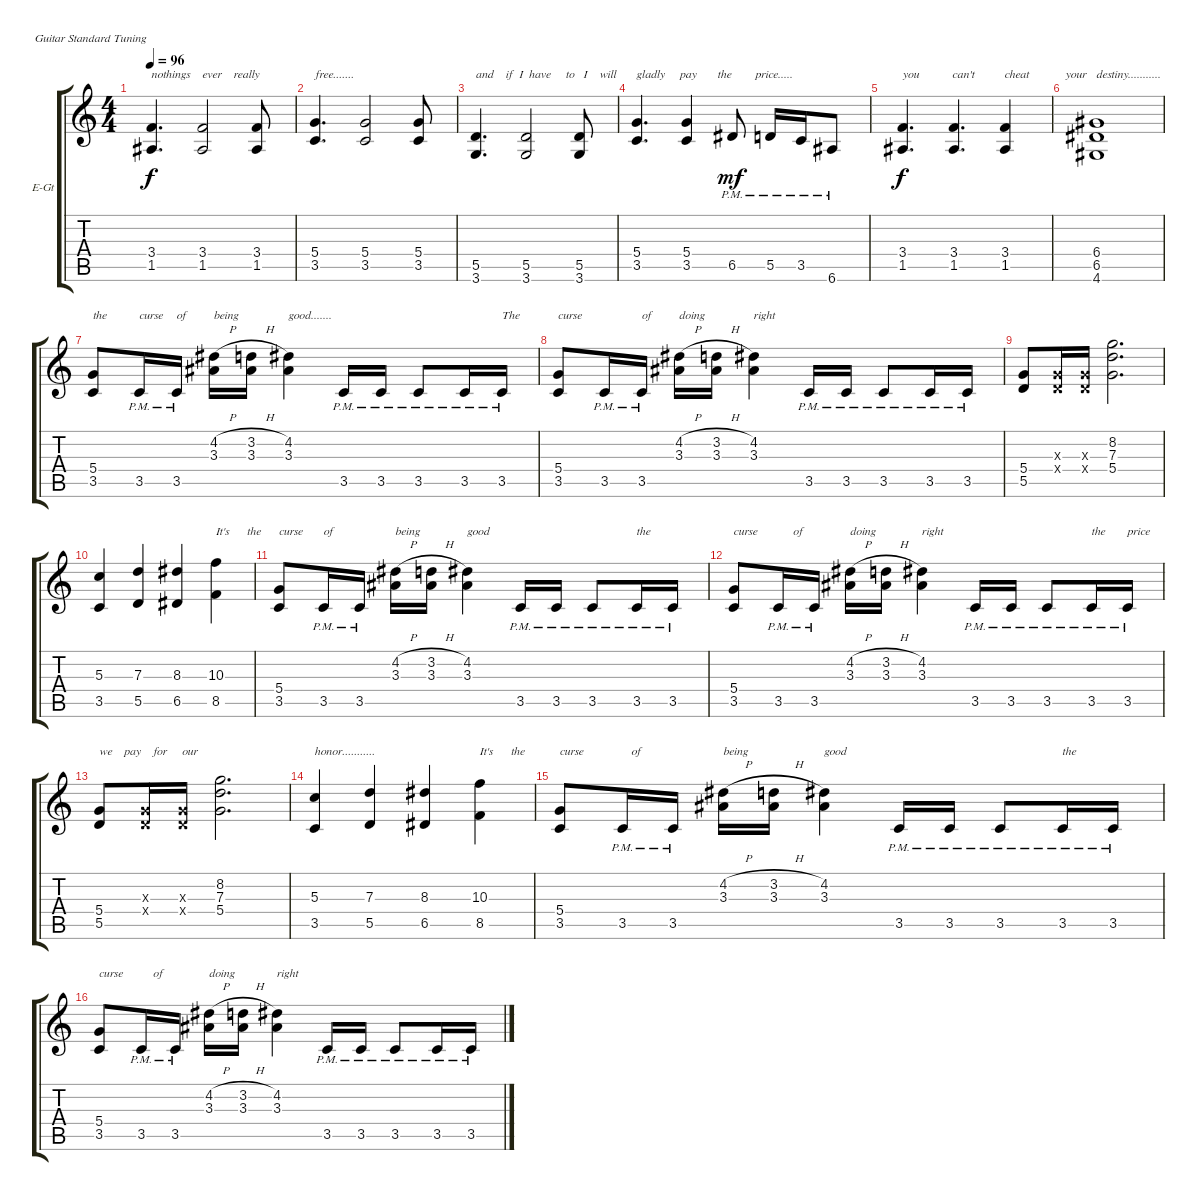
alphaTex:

\defaultSystemsLayout 4
\bracketExtendMode groupsimilarinstruments
\firstSystemTrackNameOrientation horizontal
\otherSystemsTrackNameOrientation horizontal
\track ("Wolf Hoffmann" "E-Gt") {instrument distortionguitar}
\staff {score tabs}
\tuning (E4 B3 G3 D3 A2 E2)
\ts (4 4)
\tempo 96
\clef g2
\ks c
(1.5 3.4).4{d txt "nothings    ever    really" dy f} (1.5 3.4).2 (1.5 3.4).8 |
(3.5 5.4).4{d txt "free......."} (3.5 5.4).2 (3.5 5.4).8 |
(5.5 3.6).4{d txt "and    if  I  have     to   I    will   "} (5.5 3.6).2 (3.6 5.5).8 |
(3.5 5.4).4{d txt "gladly     pay       the        price....."} (3.5 5.4).4 6.5{pm}.8{dy mf} 5.5{pm}.16 3.5{pm}.16 6.6{pm}.8 |
(1.5 3.4).4{d txt "you           can't          cheat            your" dy f} (1.5 3.4).4{d} (1.5 3.4).4 |
(6.5 4.6 6.4).1{txt "destiny...........              It's"} |
(5.4 3.5).8{txt "the"} 3.5{pm}.16{txt "curse  "} 3.5{pm}.16{txt "of"} (3.3 4.2{h}).16{txt "being"} (3.3 3.2{h}).16 (4.2 3.3).4{txt "good......."} 3.5{pm}.16 3.5{pm}.16 3.5{pm}.8 3.5{pm}.16 3.5{pm}.16{txt "The"} |
(3.5 5.4).8{txt "curse"} 3.5{pm}.16 3.5{pm}.16{txt "of"} (3.3 4.2{h}).16{txt "doing"} (3.3 3.2{h}).16 (4.2 3.3).4{txt "right"} 3.5{pm}.16 3.5{pm}.16 3.5{pm}.8 3.5{pm}.16 3.5{pm}.16 |
(5.5 5.4).8 (0.4{x} 0.3{x}).16 (0.3{x} 0.4{x}).16 (5.4 7.3 8.2).2{d} |
(3.5 5.3).4 (5.5 7.3).4 (6.5 8.3).4 (10.3 8.5).4{txt "It's      the"} |
(5.4 3.5).8{txt "curse"} 3.5{pm}.16{txt "of"} 3.5{pm}.16 (3.3 4.2{h}).16{txt "being"} (3.3 3.2{h}).16 (4.2 3.3).4{txt "good"} 3.5{pm}.16 3.5{pm}.16 3.5{pm}.8 3.5{pm}.16{txt "the"} 3.5{pm}.16 |
(5.4 3.5).8{txt "curse"} 3.5{pm}.16{txt "     of"} 3.5{pm}.16 (3.3 4.2{h}).16{txt "doing"} (3.3 3.2{h}).16 (4.2 3.3).4{txt "right"} 3.5{pm}.16 3.5{pm}.16 3.5{pm}.8 3.5{pm}.16{txt "the"} 3.5{pm}.16{txt "price"} |
(5.5 5.4).8{txt "we    pay    for     our"} (0.4{x} 0.3{x}).16 (0.3{x} 0.4{x}).16 (5.4 7.3 8.2).2{d} |
(3.5 5.3).4{txt "honor..........."} (5.5 7.3).4 (6.5 8.3).4 (8.5 10.3).4{txt "It's      the"} |
(5.4 3.5).8{txt "curse"} 3.5{pm}.16{txt "   of"} 3.5{pm}.16 (3.3 4.2{h}).16{txt "being"} (3.3 3.2{h}).16 (4.2 3.3).4{txt "good"} 3.5{pm}.16 3.5{pm}.16 3.5{pm}.8 3.5{pm}.16{txt "the"} 3.5{pm}.16 |
(5.4 3.5).8{txt "curse"} 3.5{pm}.16{txt "    of"} 3.5{pm}.16 (3.3 4.2{h}).16{txt "doing"} (3.3 3.2{h}).16 (4.2 3.3).4{txt "right"} 3.5{pm}.16 3.5{pm}.16 3.5{pm}.8 3.5{pm}.16 3.5{pm}.16
